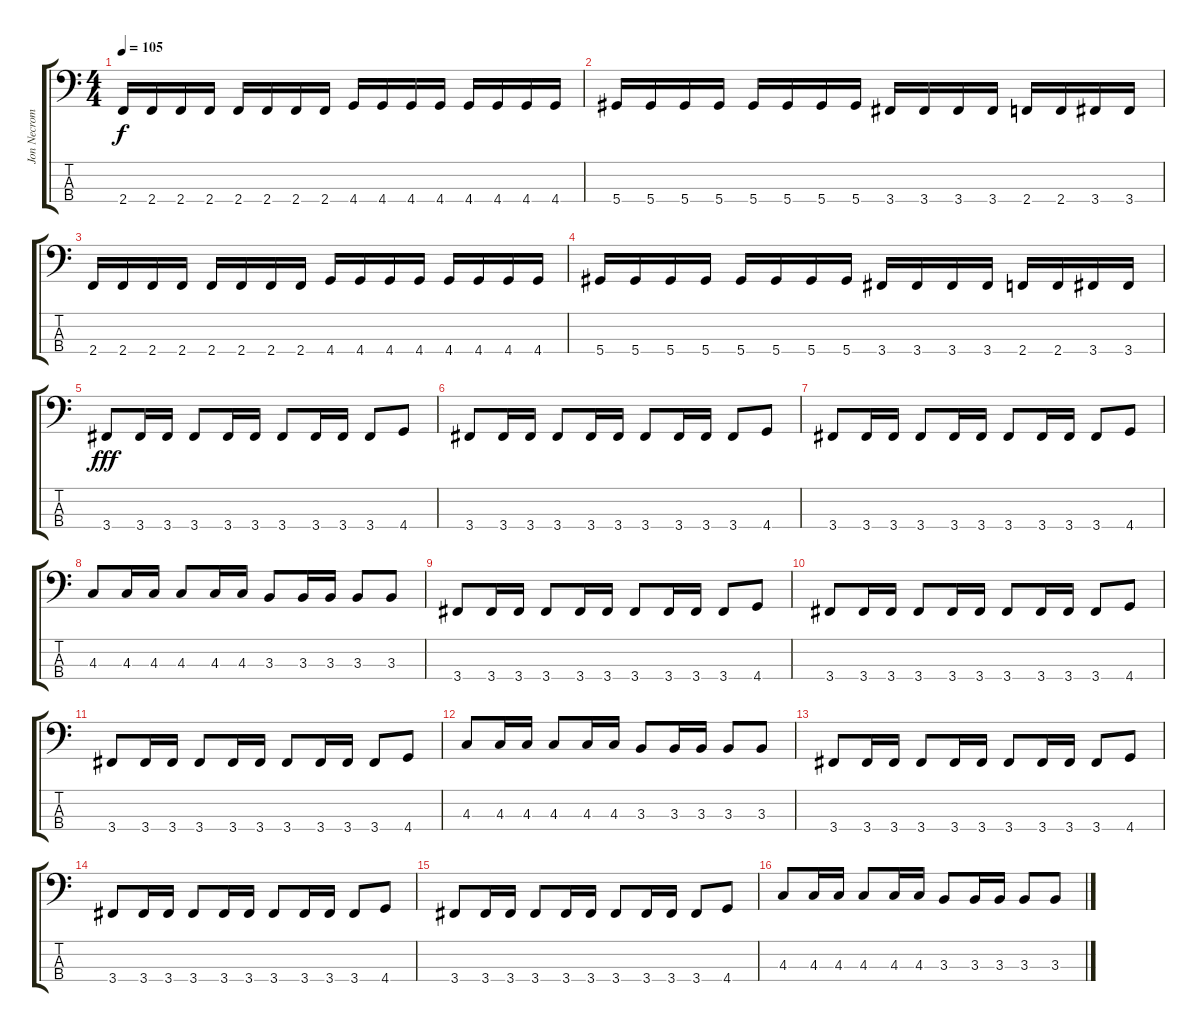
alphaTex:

\track ("Jon Necromancer " "Jon Necrom") {solo instrument electricbassfinger}
\staff {score tabs}
\tuning (Gb2 Db2 Ab1 Eb1) {hide}
\ts (4 4)
\tempo 105
\clef f4
\ks c
2.4.16{dy f} 2.4.16 2.4.16 2.4.16 2.4.16 2.4.16 2.4.16 2.4.16 4.4.16 4.4.16 4.4.16 4.4.16 4.4.16 4.4.16 4.4.16 4.4.16 |
5.4.16 5.4.16 5.4.16 5.4.16 5.4.16 5.4.16 5.4.16 5.4.16 3.4.16 3.4.16 3.4.16 3.4.16 2.4.16 2.4.16 3.4.16 3.4.16 |
2.4.16 2.4.16 2.4.16 2.4.16 2.4.16 2.4.16 2.4.16 2.4.16 4.4.16 4.4.16 4.4.16 4.4.16 4.4.16 4.4.16 4.4.16 4.4.16 |
5.4.16 5.4.16 5.4.16 5.4.16 5.4.16 5.4.16 5.4.16 5.4.16 3.4.16 3.4.16 3.4.16 3.4.16 2.4.16 2.4.16 3.4.16 3.4.16 |
3.4.8{dy fff} 3.4.16 3.4.16 3.4.8 3.4.16 3.4.16 3.4.8 3.4.16 3.4.16 3.4.8 4.4.8 |
3.4.8 3.4.16 3.4.16 3.4.8 3.4.16 3.4.16 3.4.8 3.4.16 3.4.16 3.4.8 4.4.8 |
3.4.8 3.4.16 3.4.16 3.4.8 3.4.16 3.4.16 3.4.8 3.4.16 3.4.16 3.4.8 4.4.8 |
4.3.8 4.3.16 4.3.16 4.3.8 4.3.16 4.3.16 3.3.8 3.3.16 3.3.16 3.3.8 3.3.8 |
3.4.8 3.4.16 3.4.16 3.4.8 3.4.16 3.4.16 3.4.8 3.4.16 3.4.16 3.4.8 4.4.8 |
3.4.8 3.4.16 3.4.16 3.4.8 3.4.16 3.4.16 3.4.8 3.4.16 3.4.16 3.4.8 4.4.8 |
3.4.8 3.4.16 3.4.16 3.4.8 3.4.16 3.4.16 3.4.8 3.4.16 3.4.16 3.4.8 4.4.8 |
4.3.8 4.3.16 4.3.16 4.3.8 4.3.16 4.3.16 3.3.8 3.3.16 3.3.16 3.3.8 3.3.8 |
3.4.8 3.4.16 3.4.16 3.4.8 3.4.16 3.4.16 3.4.8 3.4.16 3.4.16 3.4.8 4.4.8 |
3.4.8 3.4.16 3.4.16 3.4.8 3.4.16 3.4.16 3.4.8 3.4.16 3.4.16 3.4.8 4.4.8 |
3.4.8 3.4.16 3.4.16 3.4.8 3.4.16 3.4.16 3.4.8 3.4.16 3.4.16 3.4.8 4.4.8 |
4.3.8 4.3.16 4.3.16 4.3.8 4.3.16 4.3.16 3.3.8 3.3.16 3.3.16 3.3.8 3.3.8
